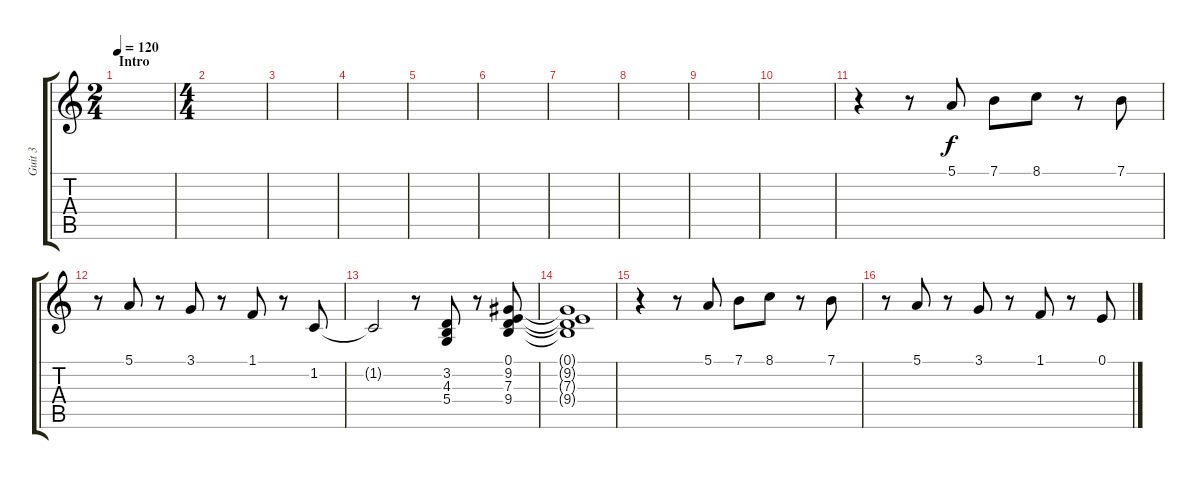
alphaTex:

\track ("Guit 3" "Guit 3") {instrument acousticgrandpiano}
\staff {score tabs}
\tuning (E4 B3 G3 D3 A2 E2) {hide}
\ts (2 4)
\section ("" "Intro")
\tempo 120
\clef g2
\ks c
|
\ts (4 4)
|
|
|
|
|
|
|
|
|
r.4 r.8 5.1.8 7.1.8 8.1.8 r.8 7.1.8 |
r.8 5.1.8 r.8 3.1.8 r.8 1.1.8 r.8 1.2.8 |
1.2{t}.2 r.8 (3.2 4.3 5.4).8 r.8 (0.1 9.2 7.3 9.4).8 |
(0.1{t} 9.2{t} 7.3{t} 9.4{t}).1 |
r.4 r.8 5.1.8 7.1.8 8.1.8 r.8 7.1.8 |
r.8 5.1.8 r.8 3.1.8 r.8 1.1.8 r.8 0.1.8
